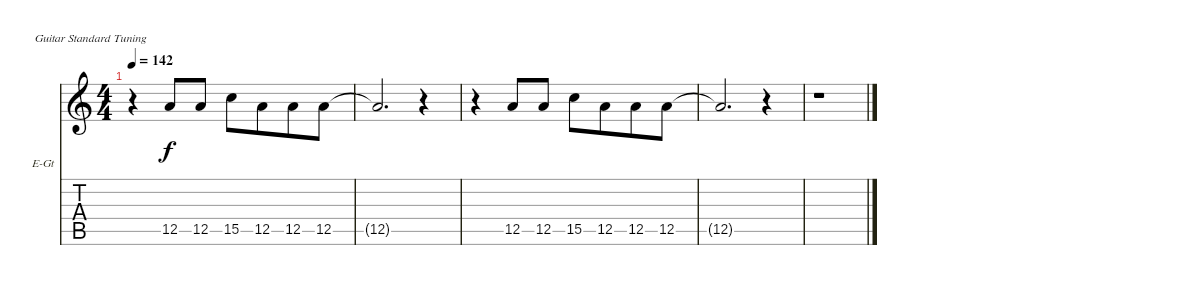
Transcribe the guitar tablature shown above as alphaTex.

\bracketExtendMode nobrackets
\firstSystemTrackNameOrientation horizontal
\otherSystemsTrackNameOrientation horizontal
\defaultBarNumberDisplay FirstOfSystem
\track ("Vocals" "E-Gt") {instrument distortionguitar}
\staff {score tabs}
\tuning (E4 B3 G3 D3 A2 E2)
\ts (4 4)
\tempo 142
\clef g2
\scale
0.333333
\ks c
r.4{dy f} 12.5.8 12.5.8 15.5.8 12.5.8{beam merge} 12.5.8{beam merge} 12.5.8 |
\scale
0.333333 12.5{t}.2{d} r.4 |
r.4 12.5.8 12.5.8 15.5.8 12.5.8{beam merge} 12.5.8{beam merge} 12.5.8 |
12.5{t}.2{d} r.4 |
r.1
